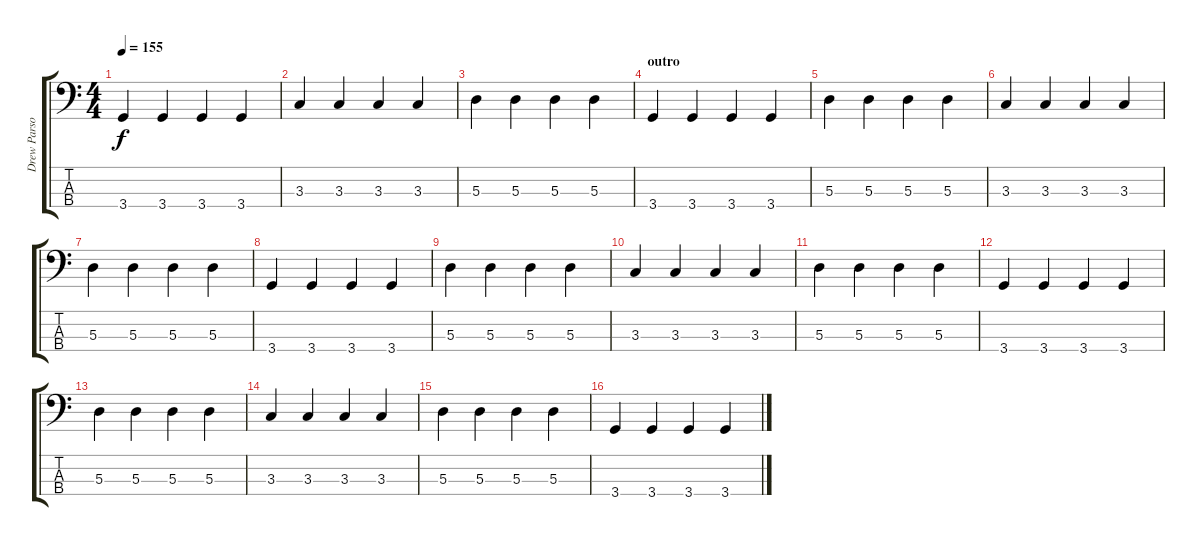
\track ("Drew Parsons" "Drew Parso") {instrument electricbasspick}
\staff {score tabs}
\tuning (G2 D2 A1 E1) {hide}
\ts (4 4)
\tempo 155
\clef f4
\ks c
3.4.4{dy f} 3.4.4 3.4.4 3.4.4 |
3.3.4 3.3.4 3.3.4 3.3.4 |
5.3.4 5.3.4 5.3.4 5.3.4 |
\section ("" "outro")
3.4.4 3.4.4 3.4.4 3.4.4 |
5.3.4 5.3.4 5.3.4 5.3.4 |
3.3.4 3.3.4 3.3.4 3.3.4 |
5.3.4 5.3.4 5.3.4 5.3.4 |
3.4.4 3.4.4 3.4.4 3.4.4 |
5.3.4 5.3.4 5.3.4 5.3.4 |
3.3.4 3.3.4 3.3.4 3.3.4 |
5.3.4 5.3.4 5.3.4 5.3.4 |
3.4.4 3.4.4 3.4.4 3.4.4 |
5.3.4 5.3.4 5.3.4 5.3.4 |
3.3.4 3.3.4 3.3.4 3.3.4 |
5.3.4 5.3.4 5.3.4 5.3.4 |
3.4.4 3.4.4 3.4.4 3.4.4
